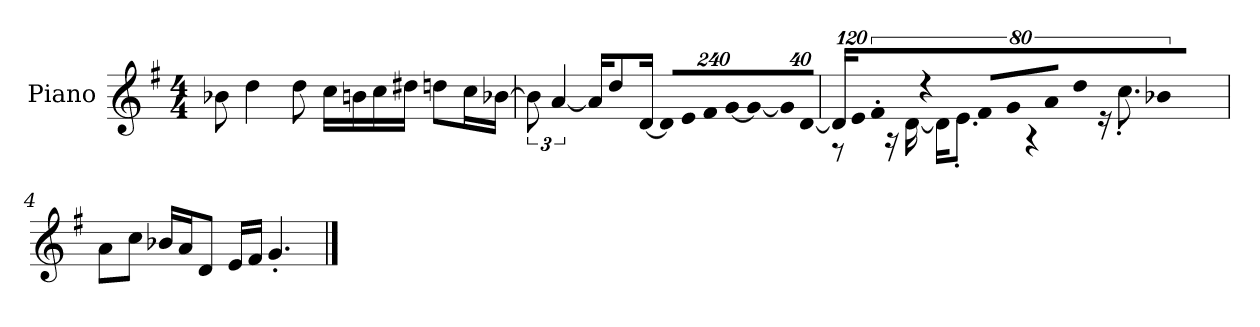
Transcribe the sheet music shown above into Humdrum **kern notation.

**kern
*part1
*staff1
*I"Piano
*I'P-no
*clefG2
*k[f#]
*M4/4
*MM90
=1
8b-X\
4dd\
8dd\
16cc\LL
16bn\
16cc\
16dd#X\JJ
8ddn\L
16cc\L
[16b-X\JJ
=2
12b-\]
[6a/
16a/KL]
8dd/
[16d/Jk
*Xbrackettup
!LO:N:vis=16
1920%137d/LL]
!LO:N:vis=16
1920%137e/
!LO:N:vis=16
1920%137f#/
!LO:N:vis=16
[1920%137g/J
!LO:N:vis=8
960%137g/_
!LO:N:vis=32
640%23g/LL]
!LO:N:vis=32
[640%23d/JJJ
!!LO:LB:g=z
=3
*brackettup
!LO:N:vis=16
*^
1920%107d/LL]	8r
!LO:N:vis=16	!
1920%107e/J	.
!LO:N:vis=8	!
640%71f#'/J	.
.	16r
.	[16d\
!LO:N:vis=8	!
640%71r	.
.	16d\KL]
.	8.e'\J
!LO:N:vis=8	!
640%71f#/L	.
!LO:N:vis=8	!
640%71g/	.
.	4r
!LO:N:vis=8	!
640%71a/J	.
!LO:N:vis=4	!
1920%427dd/	.
.	16r
.	8.cc'\
!LO:N:vis=8	!
640%71b-X/	.
1920ryy	.
*v	*v
=4
8a\L
8cc\J
16b-X/LL
16a/J
8d/J
16e/LL
16f#/JJ
4.g'/
==
*-
